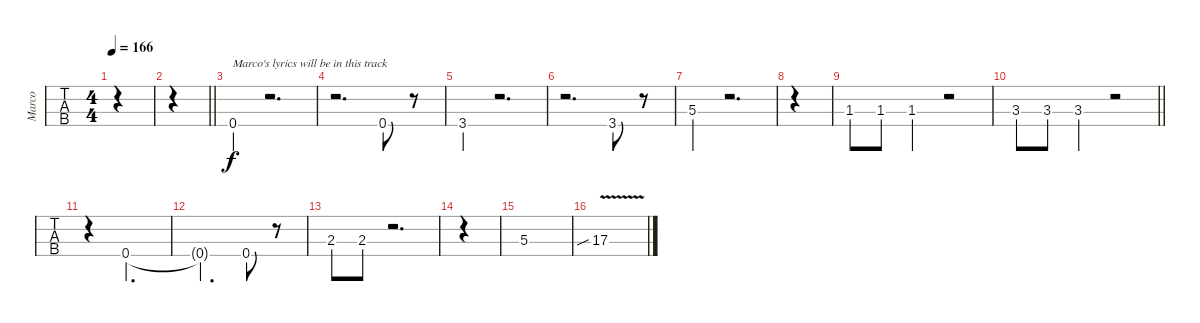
\track ("Marco" "Marco") {instrument electricbasspick}
\staff {tabs}
\tuning (F2 C2 G1 D1) {hide}
\ts (4 4)
\tempo 166
\clef f4
\ks f
|
\barLineRight lightlight
|
\section ("" "")
0.4.4{txt "Marco's lyrics will be in this track"} r.2{d} |
r.2{d} 0.4.8 r.8 |
3.4.4 r.2{d} |
r.2{d} 3.4.8 r.8 |
5.3.4 r.2{d} |
|
1.3.8 1.3.8 1.3.4 r.2 |
\barLineRight lightlight
3.3.8 3.3.8 3.3.4 r.2 |
\section ("" "")
r.4 0.4.2{d} |
0.4{t}.2{d} 0.4.8 r.8 |
2.3.8 2.3.8 r.2{d} |
|
5.3.1 |
17.3{v sib}.1
